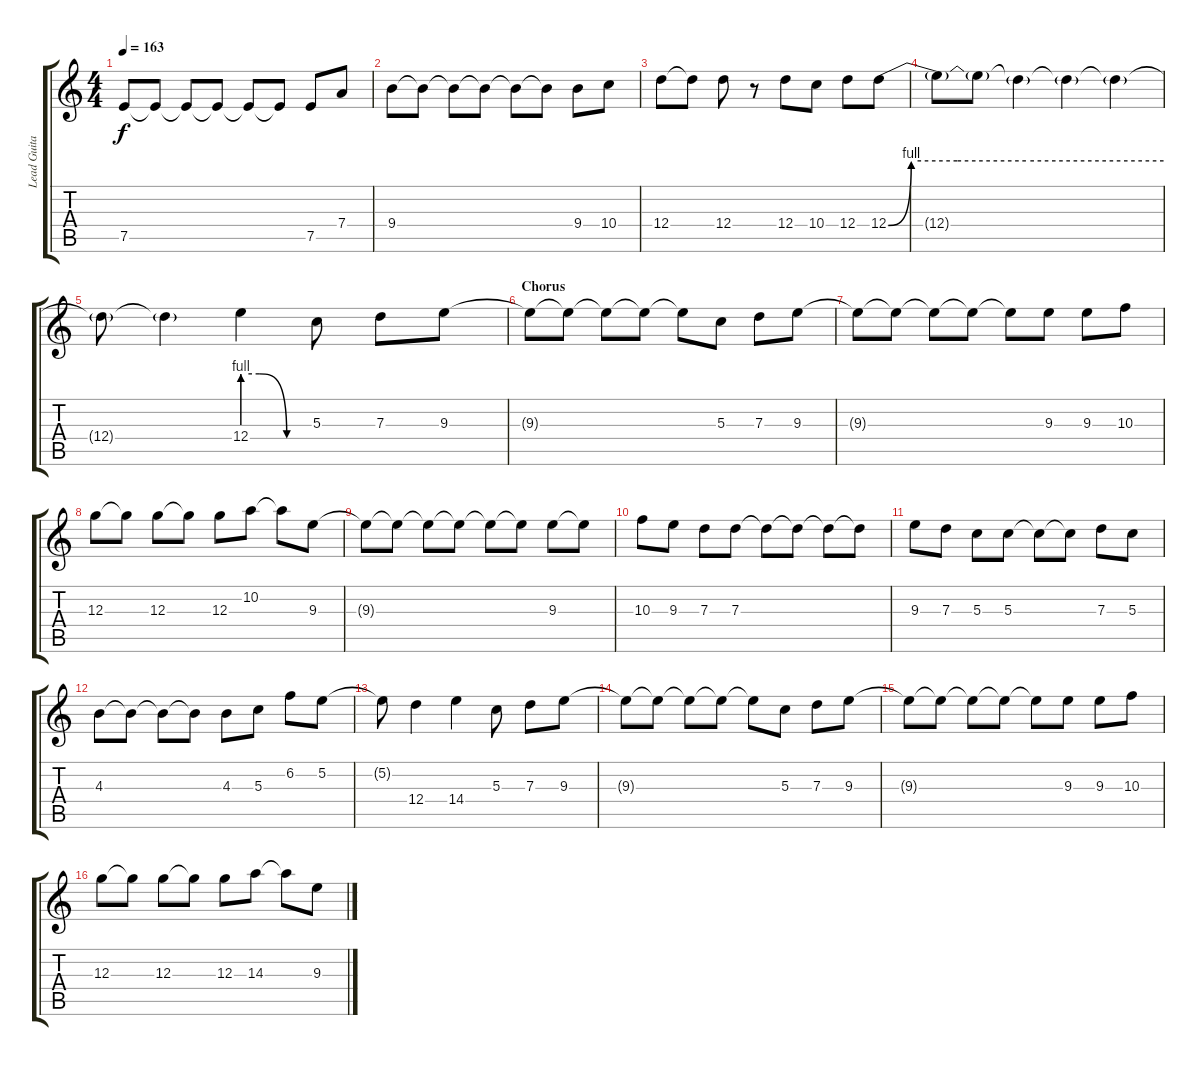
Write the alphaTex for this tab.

\track ("Lead Guitar" "Lead Guita") {instrument overdrivenguitar}
\staff {score tabs}
\tuning (E4 B3 G3 D3 A2 E2) {hide}
\ts (4 4)
\tempo 163
\clef g2
\ks c
7.5.8{dy f} 7.5{t}.8 7.5{t}.8 7.5{t}.8 7.5{t}.8 7.5{t}.8 7.5.8 7.4.8 |
9.4.8 9.4{t}.8 9.4{t}.8 9.4{t}.8 9.4{t}.8 9.4{t}.8 9.4.8 10.4.8 |
12.4.8 12.4{t}.8 12.4.8 r.8 12.4.8 10.4.8 12.4.8 12.4{be (custom 0 0 5 4 15 4 30 4 60 4)}.8 |
12.4{t}.8 12.4{t}.8 12.4{t}.4 12.4{t}.4 12.4{t}.4 |
12.4{t}.8 12.4{t}.4 12.4{be (custom 0 4 15 4 40 0 60 0)}.4 5.3.8 7.3.8 9.3.8 |
\section ("" "Chorus")
9.3{t}.8 9.3{t}.8 9.3{t}.8 9.3{t}.8 9.3{t}.8 5.3.8 7.3.8 9.3.8 |
9.3{t}.8 9.3{t}.8 9.3{t}.8 9.3{t}.8 9.3{t}.8 9.3.8 9.3.8 10.3.8 |
12.3.8 12.3{t}.8 12.3.8 12.3{t}.8 12.3.8 10.2.8 10.2{t}.8 9.3.8 |
9.3{t}.8 9.3{t}.8 9.3{t}.8 9.3{t}.8 9.3{t}.8 9.3{t}.8 9.3.8 9.3{t}.8 |
10.3.8 9.3.8 7.3.8 7.3.8 7.3{t}.8 7.3{t}.8 7.3{t}.8 7.3{t}.8 |
9.3.8 7.3.8 5.3.8 5.3.8 5.3{t}.8 5.3{t}.8 7.3.8 5.3.8 |
4.3.8 4.3{t}.8 4.3{t}.8 4.3{t}.8 4.3.8 5.3.8 6.2.8 5.2.8 |
5.2{t}.8 12.4.4 14.4.4 5.3.8 7.3.8 9.3.8 |
9.3{t}.8 9.3{t}.8 9.3{t}.8 9.3{t}.8 9.3{t}.8 5.3.8 7.3.8 9.3.8 |
9.3{t}.8 9.3{t}.8 9.3{t}.8 9.3{t}.8 9.3{t}.8 9.3.8 9.3.8 10.3.8 |
12.3.8 12.3{t}.8 12.3.8 12.3{t}.8 12.3.8 14.3.8 14.3{t}.8 9.3.8
